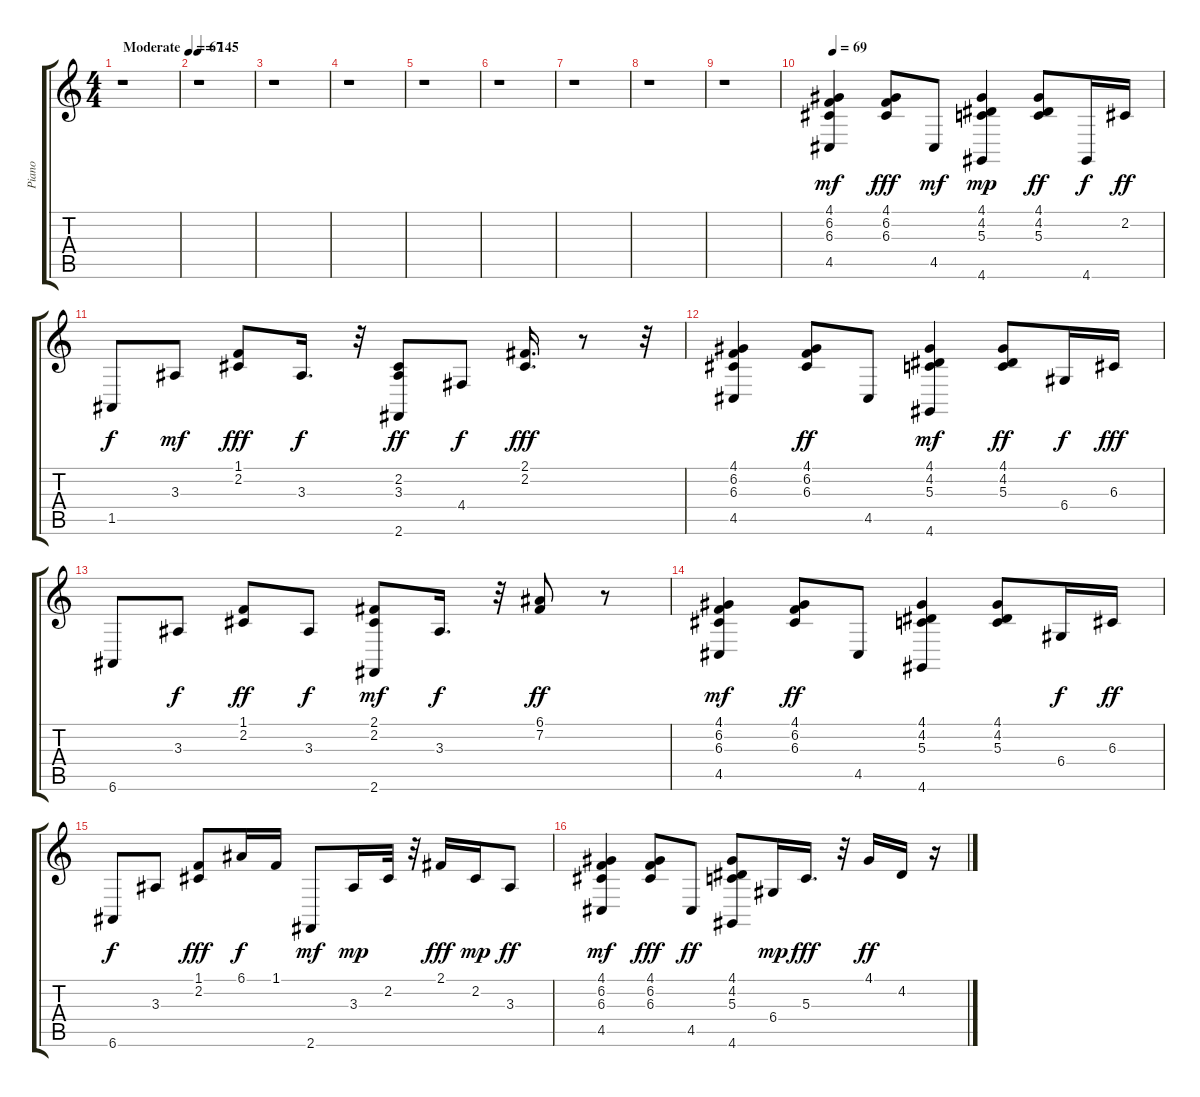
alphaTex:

\track ("Piano" "Piano") {instrument acousticgrandpiano}
\staff {score tabs}
\tuning (E4 B3 G3 D3 A2 E2) {hide}
\ts (4 4)
\tempo (67 "Moderate")
\clef g2
\ks c
r.1{dy mf instrument acousticgrandpiano} |
\tempo 145
r.1 |
r.1 |
r.1 |
r.1 |
r.1 |
r.1 |
r.1 |
r.1 |
\tempo 69
(4.1 6.2 6.3 4.5).4 (4.1 6.2 6.3).8{dy fff} 4.5.8{dy mf} (4.1 4.2 5.3 4.6).4{dy mp} (4.1 4.2 5.3).8{dy ff} 4.6.16{dy f} 2.2.16{dy ff} |
1.5.8{dy f} 3.3.8{dy mf} (1.1 2.2).8{dy fff} 3.3.16{d dy f} r.32 (2.2 3.3 2.6).8{dy ff} 4.4.8{dy f} (2.1 2.2).16{d dy fff} r.8 r.32 |
(4.1 6.2 6.3 4.5).4 (4.1 6.2 6.3).8{dy ff} 4.5.8 (4.1 4.2 5.3 4.6).4{dy mf} (4.1 4.2 5.3).8{dy ff} 6.4.16{dy f} 6.3.16{dy fff} |
6.6.8 3.3.8{dy f} (1.1 2.2).8{dy ff} 3.3.8{dy f} (2.1 2.2 2.6).8{dy mf} 3.3.16{d dy f} r.32 (6.1 7.2).8{dy ff} r.8 |
(4.1 6.2 6.3 4.5).4{dy mf} (4.1 6.2 6.3).8{dy ff} 4.5.8 (4.1 4.2 5.3 4.6).4 (4.1 4.2 5.3).8 6.4.16{dy f} 6.3.16{dy ff} |
6.6.8{dy f} 3.3.8 (1.1 2.2).8{dy fff} 6.1.16{dy f} 1.1.16 2.6.8{dy mf} 3.3.16{dy mp} 2.2.32 r.32 2.1.16{dy fff} 2.2.16{dy mp} 3.3.8{dy ff} |
(4.1 6.2 6.3 4.5).4{dy mf} (4.1 6.2 6.3).8{dy fff} 4.5.8{dy ff} (4.1 4.2 5.3 4.6).8 6.4.16{dy mp} 5.3.16{d dy fff} r.32 4.1.16{dy ff} 4.2.16 r.16
